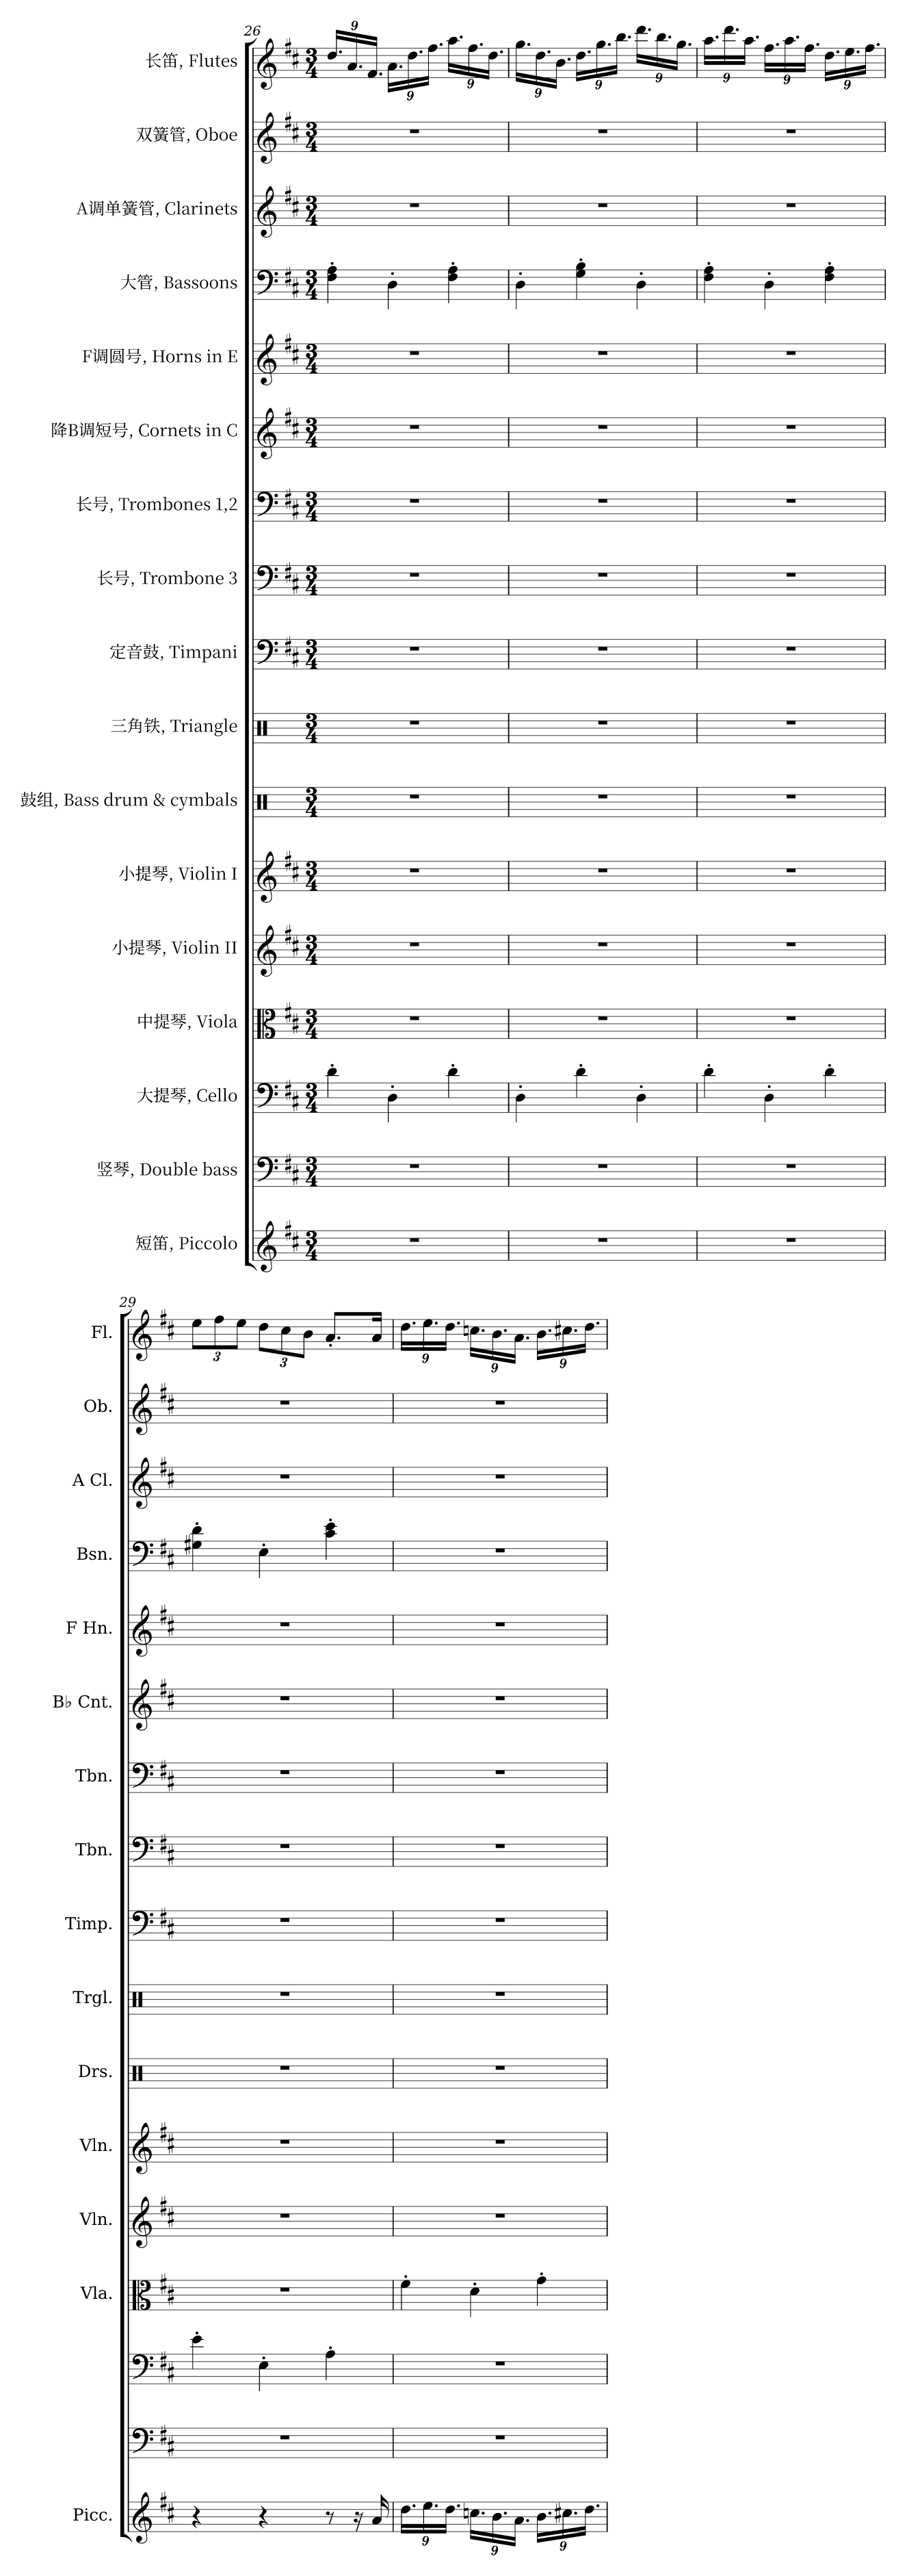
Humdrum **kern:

**kern	**kern	**kern	**kern	**kern	**kern	**kern	**kern	**kern	**kern	**kern	**kern	**kern	**kern	**kern	**kern	**kern
*part17	*part16	*part15	*part14	*part13	*part12	*part11	*part10	*part9	*part8	*part7	*part6	*part5	*part4	*part3	*part2	*part1
*staff17	*staff16	*staff15	*staff14	*staff13	*staff12	*staff11	*staff10	*staff9	*staff8	*staff7	*staff6	*staff5	*staff4	*staff3	*staff2	*staff1
*I"短笛, Piccolo	*I"竖琴, Double bass	*I"大提琴, Cello	*I"中提琴, Viola	*I"小提琴, Violin II	*I"小提琴, Violin I	*I"鼓组, Bass drum &amp; cymbals	*I"三角铁, Triangle	*I"定音鼓, Timpani	*I"长号, Trombone 3	*I"长号, Trombones 1,2	*I"降B调短号, Cornets in C	*I"F调圆号, Horns in E	*I"大管, Bassoons	*I"A调单簧管, Clarinets	*I"双簧管, Oboe	*I"长笛, Flutes
*I'Picc.	*	*	*I'Vla.	*I'Vln.	*I'Vln.	*I'Drs.	*I'Trgl.	*I'Timp.	*I'Tbn.	*I'Tbn.	*I'B♭ Cnt.	*I'F Hn.	*I'Bsn.	*I'A Cl.	*I'Ob.	*I'Fl.
!!LO:PB:g=z
*clefG2	*clefF4	*clefF4	*clefC3	*clefG2	*clefG2	*clefX	*clefX	*clefF4	*clefF4	*clefF4	*clefG2	*clefG2	*clefF4	*clefG2	*clefG2	*clefG2
*ITrd-7c-12	*	*	*	*	*	*	*	*	*	*	*ITrd1c2	*ITrd4c7	*	*ITrd2c3	*	*
*k[f#c#]	*k[f#c#]	*k[f#c#]	*k[f#c#]	*k[f#c#]	*k[f#c#]	*k[]	*k[]	*k[f#c#]	*k[f#c#]	*k[f#c#]	*k[]	*k[f#]	*k[f#c#]	*k[f#c#g#d#a#]	*k[f#c#]	*k[f#c#]
*M3/4	*M3/4	*M3/4	*M3/4	*M3/4	*M3/4	*M3/4	*M3/4	*M3/4	*M3/4	*M3/4	*M3/4	*M3/4	*M3/4	*M3/4	*M3/4	*M3/4
*	*	*	*	*	*	*	*	*	*	*	*	*	*	*	*	*Xbrackettup
=26	=26	=26	=26	=26	=26	=26	=26	=26	=26	=26	=26	=26	=26	=26	=26	=26
2.r	2.r	4d'\	2.r	2.r	2.r	2.r	2.r	2.r	2.r	2.r	2.r	2.r	4F#\' 4A\'	2.r	2.r	18.dd/LL
.	.	.	.	.	.	.	.	.	.	.	.	.	.	.	.	18.a/
.	.	.	.	.	.	.	.	.	.	.	.	.	.	.	.	18.f#/JJ
.	.	4D'\	.	.	.	.	.	.	.	.	.	.	4D'\	.	.	18.a\LL
.	.	.	.	.	.	.	.	.	.	.	.	.	.	.	.	18.dd\
.	.	.	.	.	.	.	.	.	.	.	.	.	.	.	.	18.ff#\JJ
.	.	4d'\	.	.	.	.	.	.	.	.	.	.	4F#\' 4A\'	.	.	18.aa\LL
.	.	.	.	.	.	.	.	.	.	.	.	.	.	.	.	18.ff#\
.	.	.	.	.	.	.	.	.	.	.	.	.	.	.	.	18.dd\JJ
=27	=27	=27	=27	=27	=27	=27	=27	=27	=27	=27	=27	=27	=27	=27	=27	=27
2.r	2.r	4D'\	2.r	2.r	2.r	2.r	2.r	2.r	2.r	2.r	2.r	2.r	4D'\	2.r	2.r	18.gg\LL
.	.	.	.	.	.	.	.	.	.	.	.	.	.	.	.	18.dd\
.	.	.	.	.	.	.	.	.	.	.	.	.	.	.	.	18.b\JJ
.	.	4d'\	.	.	.	.	.	.	.	.	.	.	4G\' 4B\'	.	.	18.dd\LL
.	.	.	.	.	.	.	.	.	.	.	.	.	.	.	.	18.gg\
.	.	.	.	.	.	.	.	.	.	.	.	.	.	.	.	18.bb\JJ
.	.	4D'\	.	.	.	.	.	.	.	.	.	.	4D'\	.	.	18.ddd\LL
.	.	.	.	.	.	.	.	.	.	.	.	.	.	.	.	18.bb\
.	.	.	.	.	.	.	.	.	.	.	.	.	.	.	.	18.gg\JJ
=28	=28	=28	=28	=28	=28	=28	=28	=28	=28	=28	=28	=28	=28	=28	=28	=28
2.r	2.r	4d'\	2.r	2.r	2.r	2.r	2.r	2.r	2.r	2.r	2.r	2.r	4F#\' 4A\'	2.r	2.r	18.aa\LL
.	.	.	.	.	.	.	.	.	.	.	.	.	.	.	.	18.ddd\
.	.	.	.	.	.	.	.	.	.	.	.	.	.	.	.	18.aa\JJ
.	.	4D'\	.	.	.	.	.	.	.	.	.	.	4D'\	.	.	18.ff#\LL
.	.	.	.	.	.	.	.	.	.	.	.	.	.	.	.	18.aa\
.	.	.	.	.	.	.	.	.	.	.	.	.	.	.	.	18.ff#\JJ
.	.	4d'\	.	.	.	.	.	.	.	.	.	.	4F#\' 4A\'	.	.	18.dd\LL
.	.	.	.	.	.	.	.	.	.	.	.	.	.	.	.	18.ee\
.	.	.	.	.	.	.	.	.	.	.	.	.	.	.	.	18.ff#\JJ
!!LO:PB:g=z
=29	=29	=29	=29	=29	=29	=29	=29	=29	=29	=29	=29	=29	=29	=29	=29	=29
4r	2.r	4e'\	2.r	2.r	2.r	2.r	2.r	2.r	2.r	2.r	2.r	2.r	4G#X\' 4d\'	2.r	2.r	12ee\L
.	.	.	.	.	.	.	.	.	.	.	.	.	.	.	.	12ff#\
.	.	.	.	.	.	.	.	.	.	.	.	.	.	.	.	12ee\J
4r	.	4E'\	.	.	.	.	.	.	.	.	.	.	4E'\	.	.	12dd\L
.	.	.	.	.	.	.	.	.	.	.	.	.	.	.	.	12cc#\
.	.	.	.	.	.	.	.	.	.	.	.	.	.	.	.	12b\J
8r	.	4A'\	.	.	.	.	.	.	.	.	.	.	4c#\' 4e\'	.	.	8.a'/L
16r	.	.	.	.	.	.	.	.	.	.	.	.	.	.	.	.
16aa/	.	.	.	.	.	.	.	.	.	.	.	.	.	.	.	16a/Jk
=30	=30	=30	=30	=30	=30	=30	=30	=30	=30	=30	=30	=30	=30	=30	=30	=30
*Xbrackettup	*	*	*	*	*	*	*	*	*	*	*	*	*	*	*	*
18.ddd\LL	2.r	2.r	4f#'\	2.r	2.r	2.r	2.r	2.r	2.r	2.r	2.r	2.r	2.r	2.r	2.r	18.dd\LL
18.eee\	.	.	.	.	.	.	.	.	.	.	.	.	.	.	.	18.ee\
18.ddd\JJ	.	.	.	.	.	.	.	.	.	.	.	.	.	.	.	18.dd\JJ
18.cccn\LL	.	.	4d'\	.	.	.	.	.	.	.	.	.	.	.	.	18.ccn\LL
18.bb\	.	.	.	.	.	.	.	.	.	.	.	.	.	.	.	18.b\
18.aa\JJ	.	.	.	.	.	.	.	.	.	.	.	.	.	.	.	18.a\JJ
18.bb\LL	.	.	4g'\	.	.	.	.	.	.	.	.	.	.	.	.	18.b\LL
18.ccc#X\	.	.	.	.	.	.	.	.	.	.	.	.	.	.	.	18.cc#X\
18.ddd\JJ	.	.	.	.	.	.	.	.	.	.	.	.	.	.	.	18.dd\JJ
=	=	=	=	=	=	=	=	=	=	=	=	=	=	=	=	=
*-	*-	*-	*-	*-	*-	*-	*-	*-	*-	*-	*-	*-	*-	*-	*-	*-
